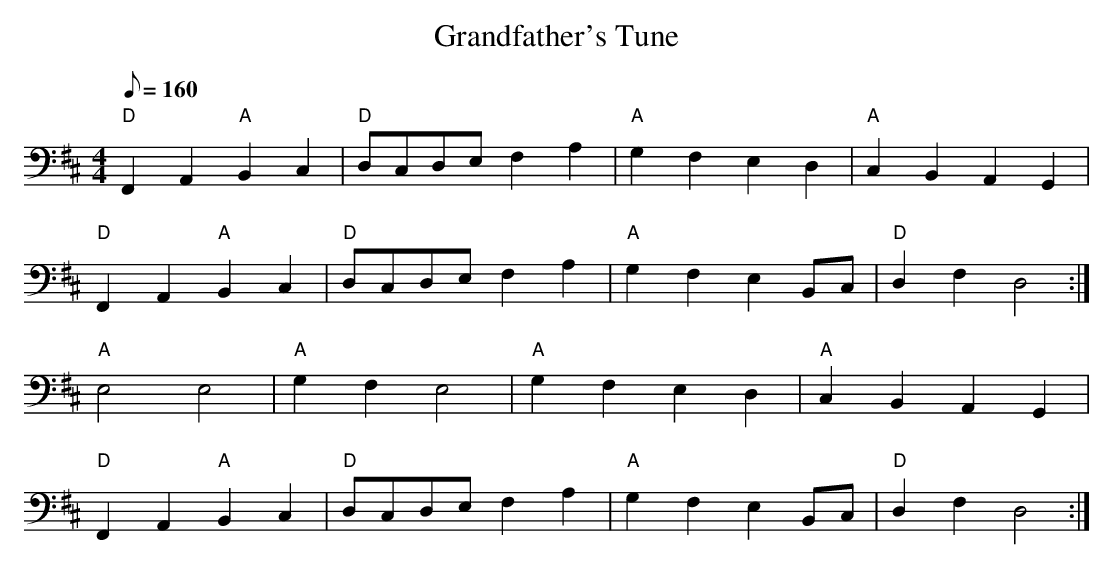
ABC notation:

X:1
T:Grandfather's Tune
M:4/4
Q:160
K:D clef=bass middle=d
"D" F2A2 "A" B2c2| "D" dcde f2 a2| "A" g2f2e2d2| "A" c2B2A2G2|
"D" F2A2 "A" B2c2| "D" dcde f2 a2| "A" g2f2e2 Bc|"D" d2f2 d4 :|
"A" e4 e4  | "A" g2f2 e4 | "A" g2f2e2d2 | "A" c2B2A2G2|
"D" F2A2 "A" B2c2| "D" dcde f2 a2| "A" g2f2e2 Bc| "D" d2f2 d4:|
